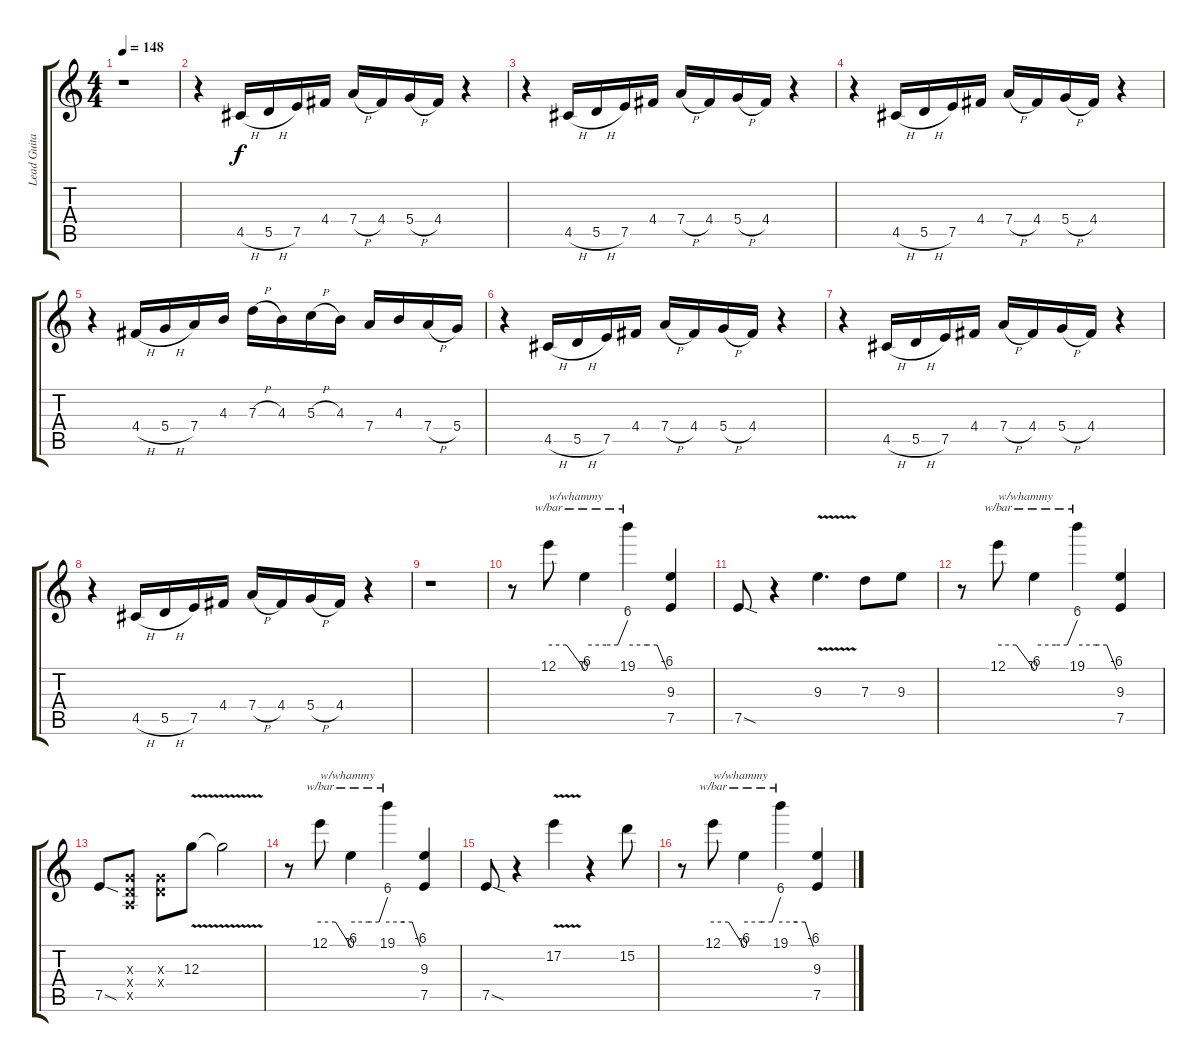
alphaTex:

\track ("Lead Guitar 1" "Lead Guita") {instrument overdrivenguitar}
\staff {score tabs}
\tuning (E4 B3 G3 D3 A2 E2) {hide}
\ts (4 4)
\tempo 148
\clef g2
\ks c
r.1{dy f} |
r.4 4.5{h}.16{balance 14} 5.5{h}.16 7.5.16 4.4.16 7.4{h}.16 4.4.16 5.4{h}.16 4.4.16 r.4 |
r.4 4.5{h}.16{balance 8} 5.5{h}.16 7.5.16 4.4.16 7.4{h}.16 4.4.16 5.4{h}.16 4.4.16 r.4 |
r.4 4.5{h}.16{balance 2} 5.5{h}.16 7.5.16 4.4.16 7.4{h}.16 4.4.16 5.4{h}.16 4.4.16 r.4 |
r.4 4.4{h}.16{balance 8} 5.4{h}.16 7.4.16 4.3.16 7.3{h}.16 4.3.16 5.3{h}.16 4.3.16 7.4.16 4.3.16 7.4{h}.16 5.4.16 |
r.4 4.5{h}.16{balance 14} 5.5{h}.16 7.5.16 4.4.16 7.4{h}.16 4.4.16 5.4{h}.16 4.4.16 r.4 |
r.4 4.5{h}.16{balance 8} 5.5{h}.16 7.5.16 4.4.16 7.4{h}.16 4.4.16 5.4{h}.16 4.4.16 r.4 |
r.4 4.5{h}.16{balance 2} 5.5{h}.16 7.5.16 4.4.16 7.4{h}.16 4.4.16 5.4{h}.16 4.4.16 r.4 |
r.1 |
r.8 12.1.8{tbe (custom default 0 0 30 0 60 -24) txt "w/whammy" volume 14 balance 8} 0.1.4{tbe (custom default 0 0 30 0 46 0 60 24)} 19.1.4{tbe (custom default 0 0 30 0 45 0 60 -24)} (9.3 7.5).4 |
7.5{sod}.8 r.4 9.3{v}.4{d} 7.3.8 9.3.8 |
r.8 12.1.8{tbe (custom default 0 0 30 0 60 -24) txt "w/whammy" volume 14 balance 8} 0.1.4{tbe (custom default 0 0 30 0 46 0 60 24)} 19.1.4{tbe (custom default 0 0 30 0 45 0 60 -24)} (9.3 7.5).4 |
7.5{sod}.8 (0.3{x} 0.4{x} 0.5{x}).8 (0.3{x} 0.4{x}).8 12.3{v}.8 12.3{t}.2 |
r.8 12.1.8{tbe (custom default 0 0 30 0 60 -24) txt "w/whammy" volume 14 balance 8} 0.1.4{tbe (custom default 0 0 30 0 46 0 60 24)} 19.1.4{tbe (custom default 0 0 30 0 45 0 60 -24)} (9.3 7.5).4 |
7.5{sod}.8 r.4 17.2{v}.4 r.4 15.2.8 |
r.8 12.1.8{tbe (custom default 0 0 30 0 60 -24) txt "w/whammy" volume 14 balance 8} 0.1.4{tbe (custom default 0 0 30 0 46 0 60 24)} 19.1.4{tbe (custom default 0 0 30 0 45 0 60 -24)} (9.3 7.5).4
